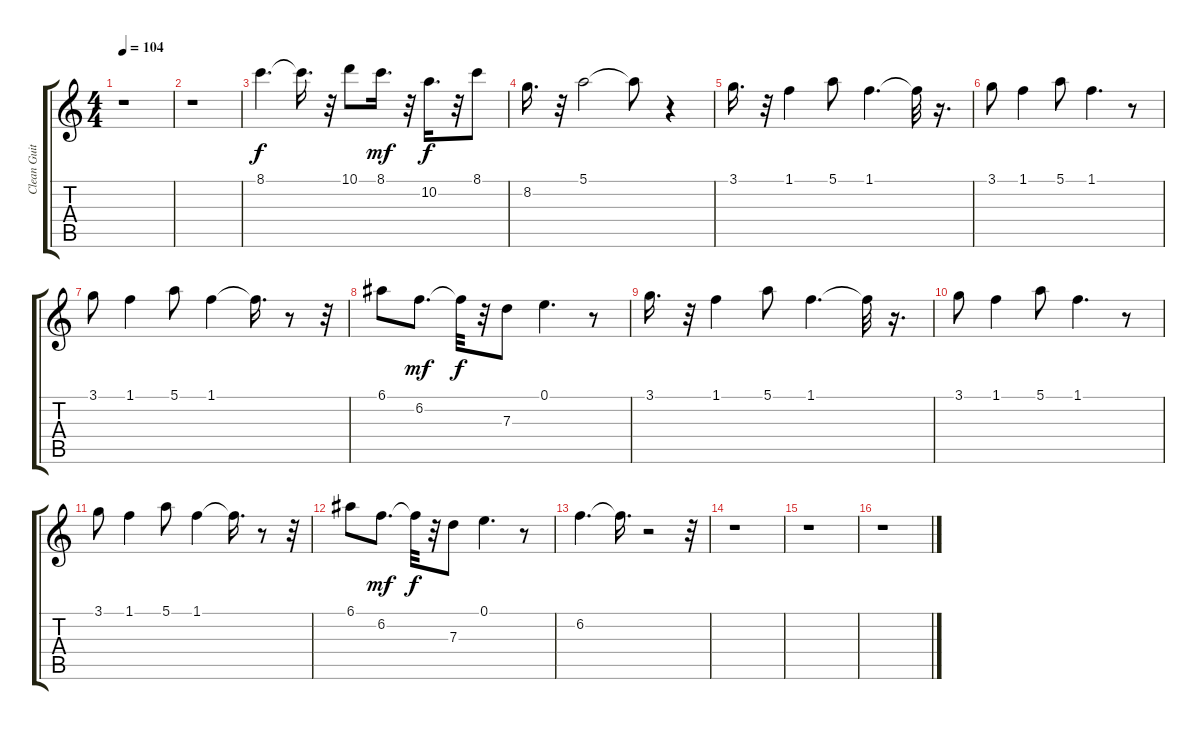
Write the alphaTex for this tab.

\track ("Clean Guitar" "Clean Guit") {instrument electricguitarclean}
\staff {score tabs}
\tuning (E4 B3 G3 D3 A2 E2) {hide}
\ts (4 4)
\tempo 104
\clef g2
\ks c
r.1{dy f} |
r.1 |
8.1.4{d} 8.1{t}.16{d} r.32 10.1.8 8.1.16{d dy mf} r.32 10.2.16{d dy f} r.32 8.1.8 |
8.2.16{d} r.32 5.1.2 5.1{t}.8 r.4 |
3.1.16{d} r.32 1.1.4 5.1.8 1.1.4{d} 1.1{t}.32 r.16{d} |
3.1.8 1.1.4 5.1.8 1.1.4{d} r.8 |
3.1.8 1.1.4 5.1.8 1.1.4 1.1{t}.16{d} r.8 r.32 |
6.1.8 6.2.8{d dy mf} 6.2{t}.32{dy f} r.32 7.3.8 0.1.4{d} r.8 |
3.1.16{d} r.32 1.1.4 5.1.8 1.1.4{d} 1.1{t}.32 r.16{d} |
3.1.8 1.1.4 5.1.8 1.1.4{d} r.8 |
3.1.8 1.1.4 5.1.8 1.1.4 1.1{t}.16{d} r.8 r.32 |
6.1.8 6.2.8{d dy mf} 6.2{t}.32{dy f} r.32 7.3.8 0.1.4{d} r.8 |
6.2.4{d} 6.2{t}.16{d} r.2 r.32 |
r.1 |
r.1 |
r.1
